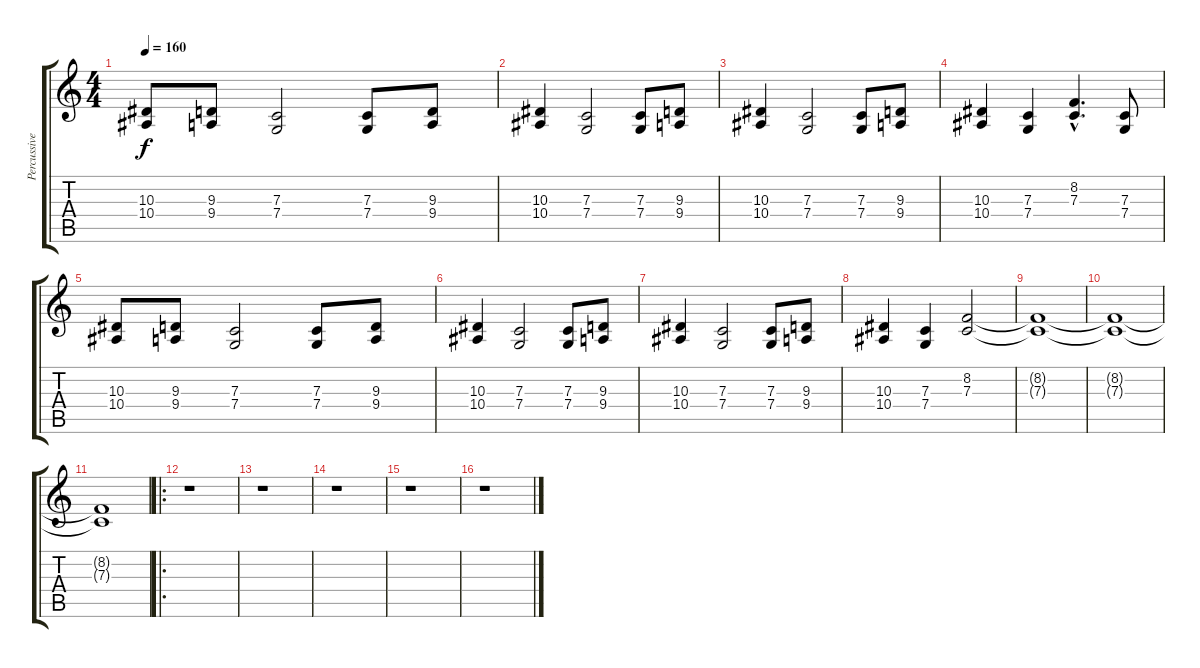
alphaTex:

\track ("Percussive Organ" "Percussive") {instrument percussiveorgan}
\staff {score tabs}
\tuning (D4 A3 F3 C3 G2 D2) {hide}
\ts (4 4)
\tempo 160
\clef g2
\ks c
(10.3 10.4).8{dy f} (9.3 9.4).8 (7.3 7.4).2 (7.3 7.4).8 (9.3 9.4).8 |
(10.3 10.4).4 (7.3 7.4).2 (7.3 7.4).8 (9.3 9.4).8 |
(10.3 10.4).4 (7.3 7.4).2 (7.3 7.4).8 (9.3 9.4).8 |
(10.3 10.4).4 (7.3 7.4).4 (8.2{hac} 7.3{hac}).4{d} (7.3 7.4).8 |
(10.3 10.4).8 (9.3 9.4).8 (7.3 7.4).2 (7.3 7.4).8 (9.3 9.4).8 |
(10.3 10.4).4 (7.3 7.4).2 (7.3 7.4).8 (9.3 9.4).8 |
(10.3 10.4).4 (7.3 7.4).2 (7.3 7.4).8 (9.3 9.4).8 |
(10.3 10.4).4 (7.3 7.4).4 (8.2 7.3).2 |
(8.2{t} 7.3{t}).1 |
(8.2{t} 7.3{t}).1{volume 0} |
(8.2{t} 7.3{t}).1 |
\ro
r.1 |
r.1 |
r.1 |
r.1 |
r.1
